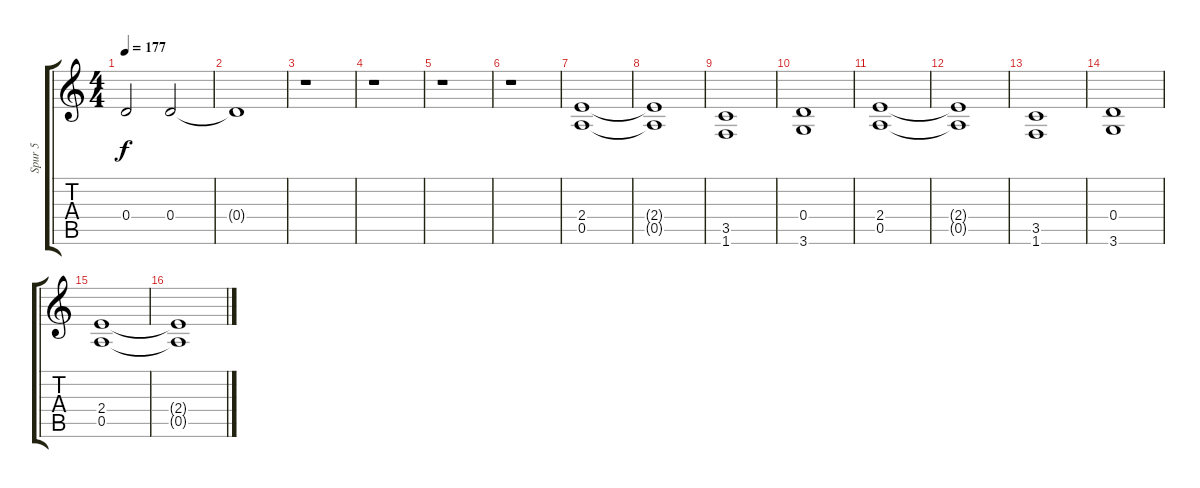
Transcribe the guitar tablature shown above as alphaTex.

\track ("Spur 5" "Spur 5") {instrument distortionguitar}
\staff {score tabs}
\tuning (E4 B3 G3 D3 A2 E2) {hide}
\ts (4 4)
\tempo 177
\clef g2
\ks c
0.4.2{dy f} 0.4.2 |
0.4{t}.1 |
r.1 |
r.1 |
r.1 |
r.1 |
(2.4 0.5).1 |
(2.4{t} 0.5{t}).1 |
(3.5 1.6).1 |
(0.4 3.6).1 |
(2.4 0.5).1 |
(2.4{t} 0.5{t}).1 |
(3.5 1.6).1 |
(0.4 3.6).1 |
(2.4 0.5).1 |
(2.4{t} 0.5{t}).1
